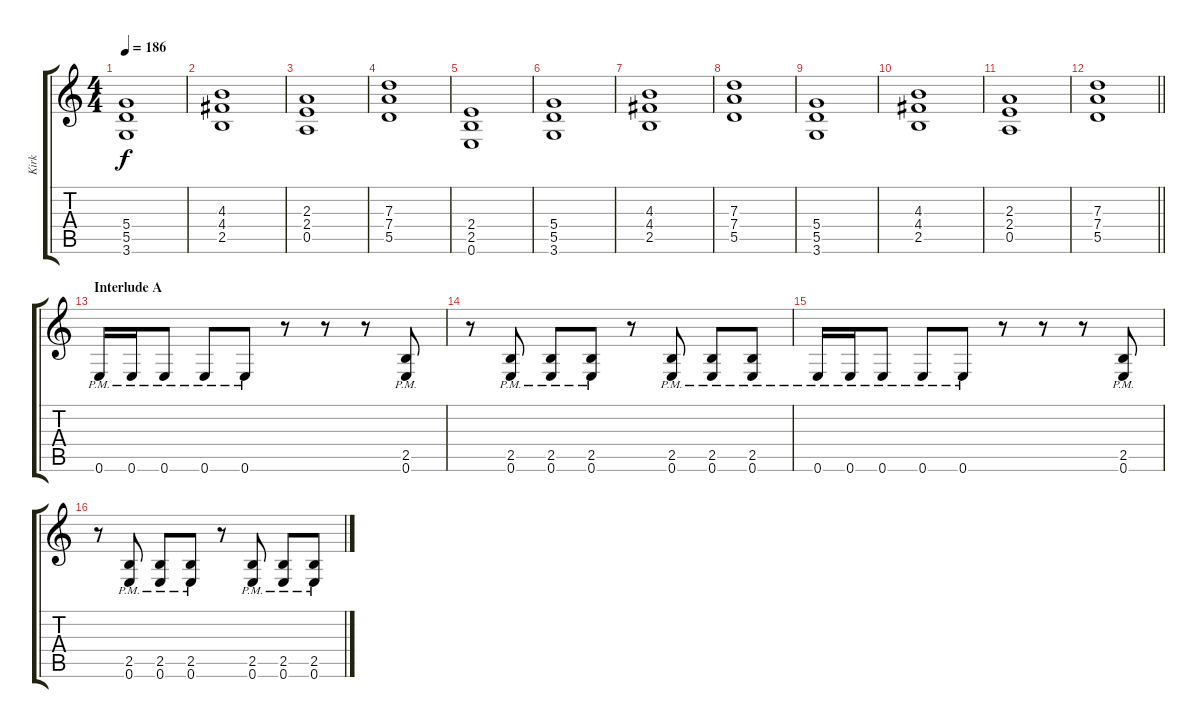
\track ("Kirk" "Kirk") {instrument distortionguitar}
\staff {score tabs}
\tuning (E4 B3 G3 D3 A2 E2) {hide}
\ts (4 4)
\tempo 186
\clef g2
\ks c
(5.4 5.5 3.6).1{dy f} |
(4.3 4.4 2.5).1 |
(2.3 2.4 0.5).1 |
(7.3 7.4 5.5).1 |
(2.4 2.5 0.6).1 |
(5.4 5.5 3.6).1 |
(4.3 4.4 2.5).1 |
(7.3 7.4 5.5).1 |
(5.4 5.5 3.6).1 |
(4.3 4.4 2.5).1 |
(2.3 2.4 0.5).1 |
\barLineRight lightlight
(7.3 7.4 5.5).1 |
\section ("" "Interlude A")
0.6{pm}.16{volume 6} 0.6{pm}.16 0.6{pm}.8 0.6{pm}.8 0.6{pm}.8 r.8 r.8 r.8 (2.5{pm} 0.6{pm}).8 |
r.8 (2.5{pm} 0.6{pm}).8 (2.5{pm} 0.6{pm}).8 (2.5{pm} 0.6{pm}).8 r.8 (2.5{pm} 0.6{pm}).8 (2.5{pm} 0.6{pm}).8 (2.5{pm} 0.6).8 |
0.6{pm}.16 0.6{pm}.16 0.6{pm}.8 0.6{pm}.8 0.6{pm}.8 r.8 r.8 r.8 (2.5{pm} 0.6{pm}).8 |
r.8 (2.5{pm} 0.6{pm}).8 (2.5{pm} 0.6{pm}).8 (2.5{pm} 0.6{pm}).8 r.8 (2.5{pm} 0.6{pm}).8 (2.5{pm} 0.6{pm}).8 (2.5{pm} 0.6).8
